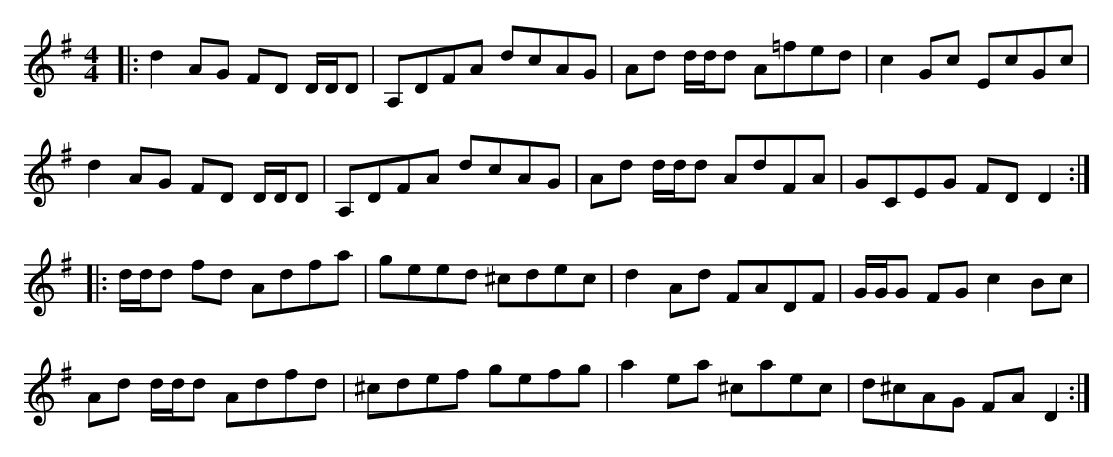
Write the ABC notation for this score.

X:1
M:4/4
K:Dmix
|:d2 AG FD D/D/D|A,DFA dcAG|Ad d/d/d A=fed|c2 Gc EcGc|
d2 AG FD D/D/D|A,DFA dcAG|Ad d/d/d AdFA|GCEG FD D2:|
|:d/d/d fd Adfa|geed ^cdec|d2Ad FADF|G/G/G FG c2 Bc|
Ad d/d/d Adfd|^cdef gefg|a2 ea ^caec|d^cAG FA D2:|
